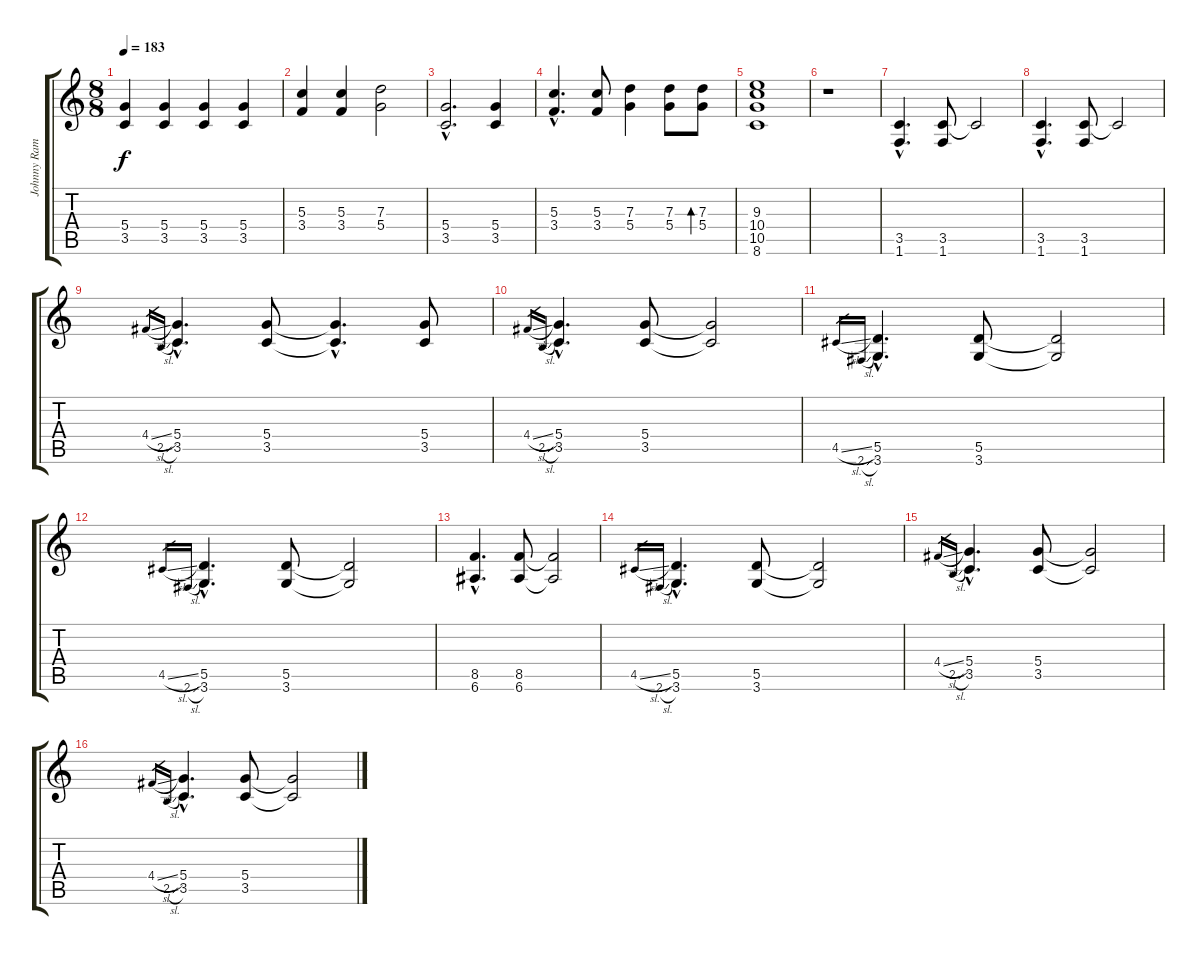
\track ("Johnny Ramone - Guitar 2" "Johnny Ram") {instrument electricguitarclean}
\staff {score tabs}
\tuning (E4 B3 G3 D3 A2 E2) {hide}
\ts (8 8)
\tempo 183
\clef g2
\ks c
(5.4 3.5).4{dy f} (5.4 3.5).4 (5.4 3.5).4 (5.4 3.5).4 |
(5.3 3.4).4 (5.3 3.4).4 (7.3 5.4).2 |
(5.4{hac} 3.5{hac}).2{d} (5.4 3.5).4 |
(5.3{hac} 3.4{hac}).4{d} (5.3 3.4).8 (7.3 5.4).4 (7.3 5.4).8 (7.3 5.4).8{bd 240} |
(9.3 10.4 10.5 8.6).1 |
r.1 |
(3.5{hac} 1.6{hac}).4{d} (3.5 1.6).8 3.5{t}.2 |
(3.5{hac} 1.6{hac}).4{d} (3.5 1.6).8 3.5{t}.2 |
4.4{sl}.16{gr} 2.5{sl}.16{gr} (5.4{hac} 3.5{hac}).4{d} (5.4 3.5).8 (5.4{hac t} 3.5{hac t}).4{d} (5.4 3.5).8 |
4.4{sl}.16{gr} 2.5{sl}.16{gr} (5.4{hac} 3.5{hac}).4{d} (5.4 3.5).8 (5.4{t} 3.5{t}).2 |
4.5{sl}.16{gr} 2.6{sl}.16{gr} (5.5{hac} 3.6{hac}).4{d} (5.5 3.6).8 (5.5{t} 3.6{t}).2 |
4.5{sl}.16{gr} 2.6{sl}.16{gr} (5.5{hac} 3.6{hac}).4{d} (5.5 3.6).8 (5.5{t} 3.6{t}).2 |
(8.5{hac} 6.6{hac}).4{d} (8.5 6.6).8 (8.5{t} 6.6{t}).2 |
4.5{sl}.16{gr} 2.6{sl}.16{gr} (5.5{hac} 3.6{hac}).4{d} (5.5 3.6).8 (5.5{t} 3.6{t}).2 |
4.4{sl}.16{gr} 2.5{sl}.16{gr} (5.4{hac} 3.5{hac}).4{d} (5.4 3.5).8 (5.4{t} 3.5{t}).2 |
4.4{sl}.16{gr} 2.5{sl}.16{gr} (5.4{hac} 3.5{hac}).4{d} (5.4 3.5).8 (5.4{t} 3.5{t}).2
